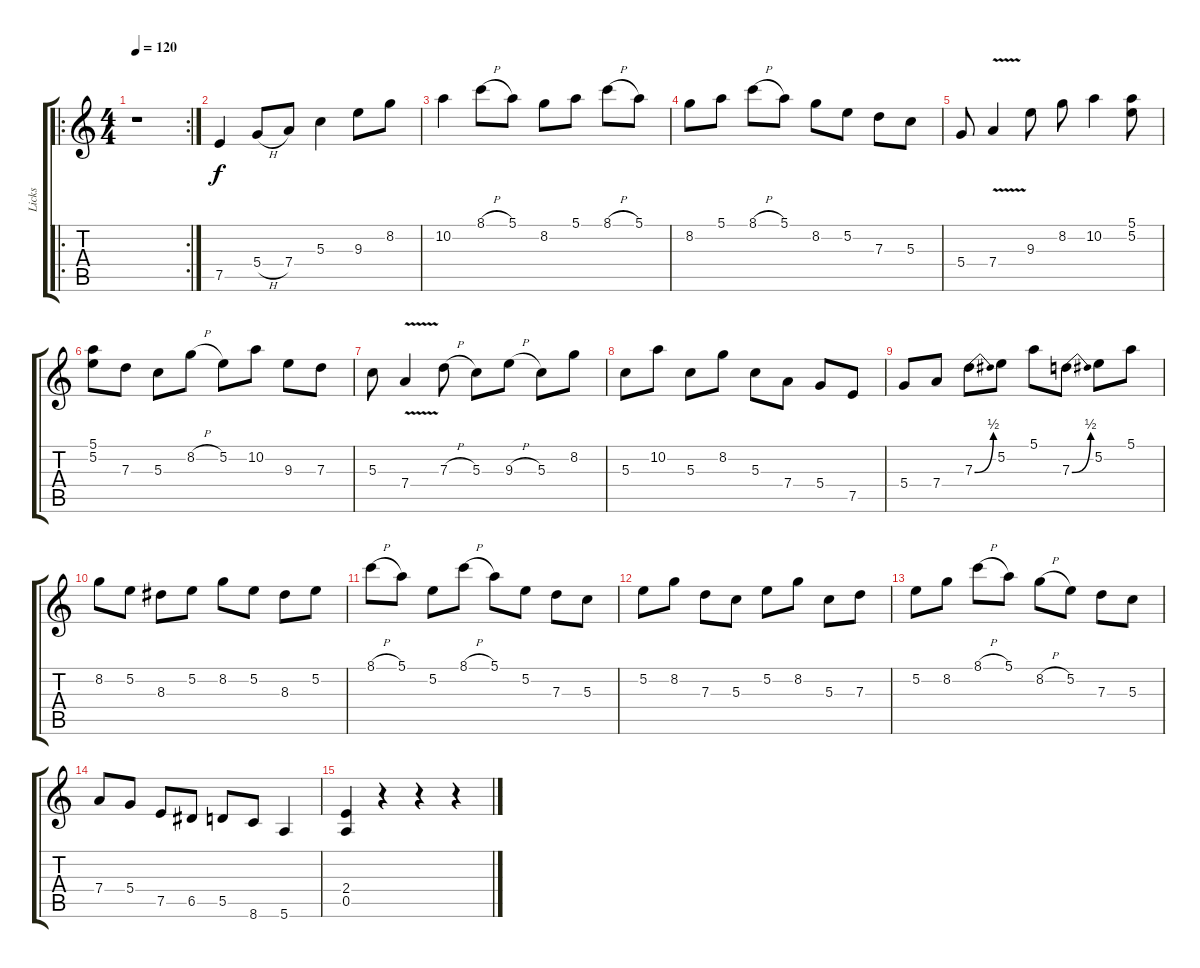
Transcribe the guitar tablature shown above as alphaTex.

\track ("Licks" "Licks") {instrument distortionguitar}
\staff {score tabs}
\tuning (E4 B3 G3 D3 A2 E2) {hide}
\ro
\rc 2
\ts (4 4)
\tempo 120
\clef g2
\ks c
r.1{dy f instrument distortionguitar} |
7.5.4 5.4{h}.8 7.4.8 5.3.4 9.3.8 8.2.8 |
10.2.4 8.1{h}.8 5.1.8 8.2.8 5.1.8 8.1{h}.8 5.1.8 |
8.2.8 5.1.8 8.1{h}.8 5.1.8 8.2.8 5.2.8 7.3.8 5.3.8 |
5.4.8 7.4{v}.4 9.3.8 8.2.8 10.2.4 (5.1 5.2).8 |
(5.1 5.2).8 7.3.8 5.3.8 8.2{h}.8 5.2.8 10.2.8 9.3.8 7.3.8 |
5.3.8 7.4{v}.4 7.3{h}.8 5.3.8 9.3{h}.8 5.3.8 8.2.8 |
5.3.8 10.2.8 5.3.8 8.2.8 5.3.8 7.4.8 5.4.8 7.5.8 |
5.4.8 7.4.8 7.3{be (bend 0 0 60 2)}.8 5.2.8 5.1.8 7.3{be (bend 0 0 60 2)}.8 5.2.8 5.1.8 |
8.2.8 5.2.8 8.3.8 5.2.8 8.2.8 5.2.8 8.3.8 5.2.8 |
8.1{h}.8 5.1.8 5.2.8 8.1{h}.8 5.1.8 5.2.8 7.3.8 5.3.8 |
5.2.8 8.2.8 7.3.8 5.3.8 5.2.8 8.2.8 5.3.8 7.3.8 |
5.2.8 8.2.8 8.1{h}.8 5.1.8 8.2{h}.8 5.2.8 7.3.8 5.3.8 |
7.4.8 5.4.8 7.5.8 6.5.8 5.5.8 8.6.8 5.6.4 |
(2.4 0.5).4 r.4 r.4 r.4
